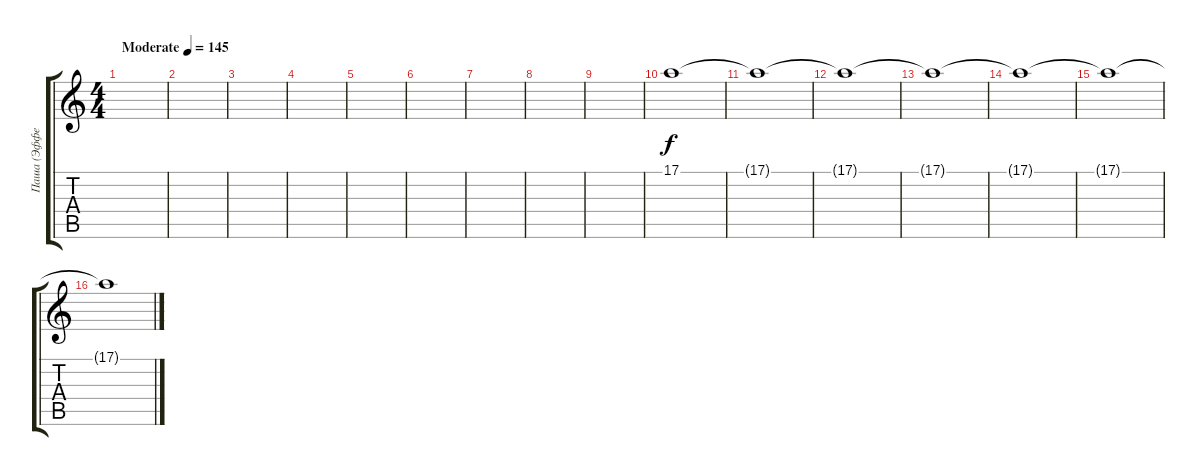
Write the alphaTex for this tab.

\track ("Паша (Эффект)" "Паша (Эффе") {instrument pad4choir}
\staff {score tabs}
\tuning (E4 B3 G3 D3 A2 E2) {hide}
\ts (4 4)
\tempo (145 "Moderate")
\clef g2
\ks c
|
|
|
|
|
|
|
|
|
17.1.1 |
17.1{t}.1 |
17.1{t}.1 |
17.1{t}.1 |
17.1{t}.1 |
17.1{t}.1 |
17.1{t}.1
